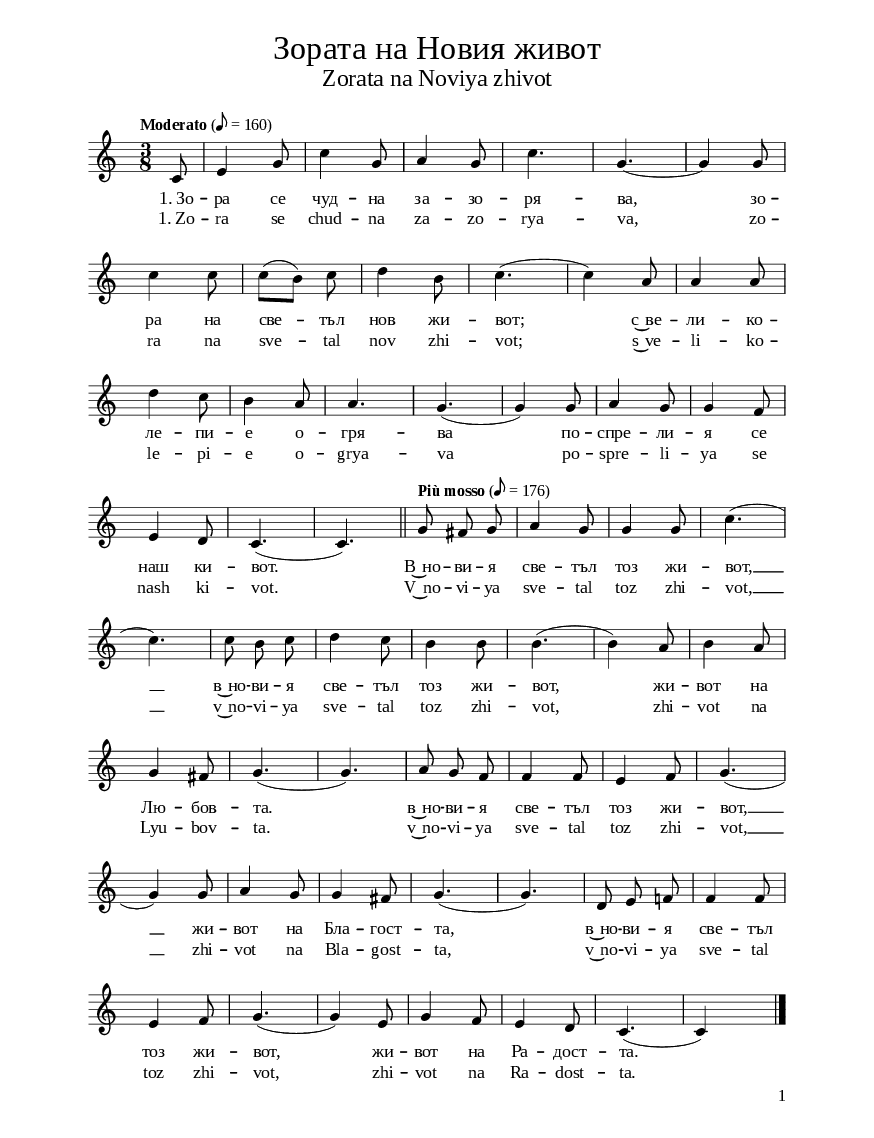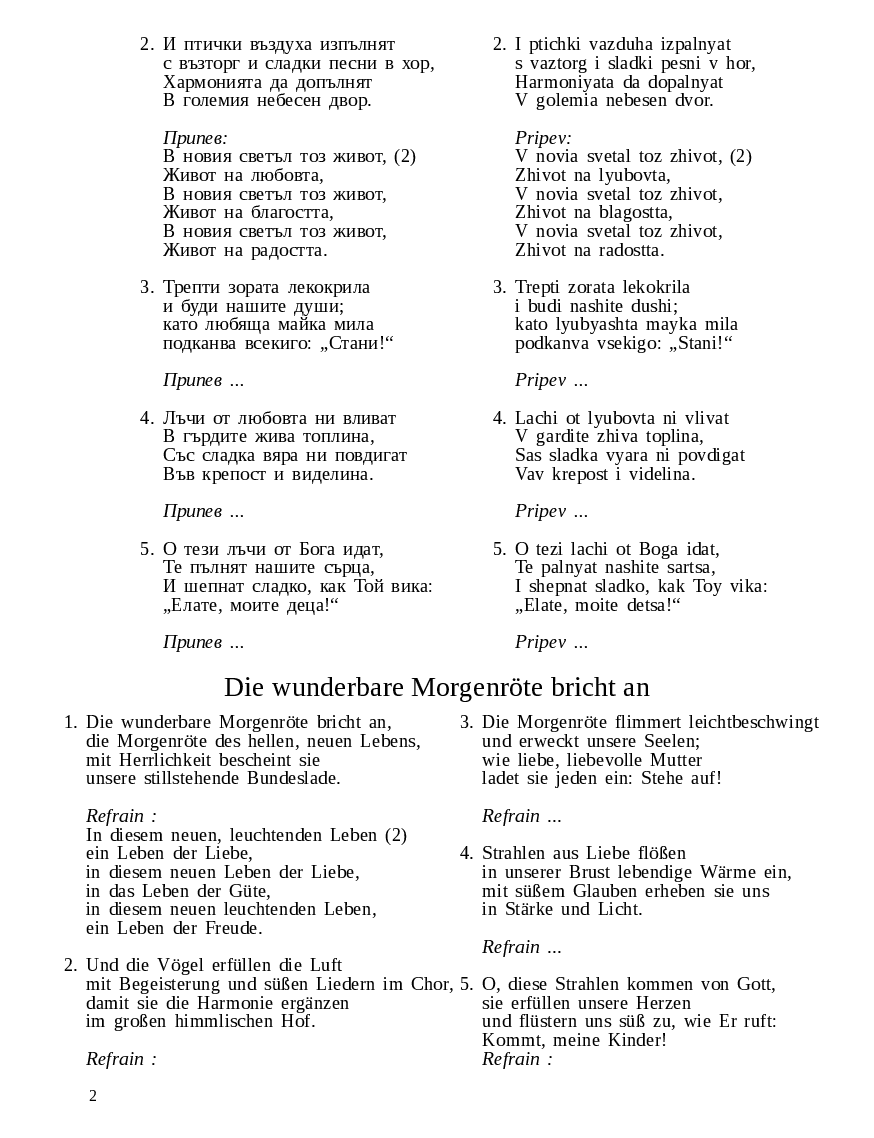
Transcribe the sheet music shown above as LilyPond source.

\version "2.24.0"

% include paper part and global functions
\include "include/globals.ily"

\bookpart {
  \include "include/bookpart-paper.ily"
  \score {
    \include "include/score-layout.ily"

    \new Voice \absolute  {
      \clef treble
      \key c \major
      \time 3/8
      \tempoFunc "Moderato" 8 "160"
      \partial 8
      \autoBeamOff
      c'8 |e'4 g'8|c''4 g'8 |a'4 g'8 |c''4.| g'4. ~ |  g'4    g'8 |\break
      c''4 c''8| \once \autoBeamOn c''8 ([  b'8  ])  \noBeam  c''8 |d''4 b'8  |c''4. ( | c''4 ) a'8| a'4 a'8| \break
      d''4  c''8| b'4 a'8| a'4. | g'4. ( |g'4 ) g'8 | a'4 g'8 | g'4 f'8 | \break
      e'4 d'8| c'4. ( | c'4. ) | \bar "||"
      \tempoFunc "Più mosso" 8 "176"
      g'8  fis'8 g'8 | a'4 g'8 | g'4 g'8 | c''4. (| \break
      c''4. ) | c''8 b'8 c''8| d''4 c''8 | b'4  b'8 | b'4.  (| b'4 )  a'8| b'4 a'8 | \break
      g'4 fis'8 | g'4. (| g'4. ) | a'8 g'8 f'8 | f'4 f'8 | e'4 f'8 | g'4. (| \break
      g'4 ) g'8 | a'4 g'8 | g'4 fis'8 | g'4. (| g'4. )| d'8 e'8 f'!8| f'4 f'8 | \break
      e'4 f'8 | g'4. (|g'4 ) e'8 | g'4 f'8 | e'4 d'8 | c'4. ( | c' 4 ) s8 | \bar "|."
    }

    \addlyrics {
      "1. Зо" -- ра се чуд -- на за -- зо -- ря -- ва, зо --
      ра на све -- тъл нов жи -- вот; с~ве -- ли -- ко --
      ле -- пи -- е о -- гря -- ва по -- спре -- ли -- я се
      наш ки -- вот. В~но -- ви -- я све -- тъл тоз жи -- вот, __
      в~но -- ви -- я све -- тъл тоз жи -- вот, жи -- вот на
      Лю -- бов -- та.  в~но -- ви -- я све -- тъл тоз жи -- вот, __
      жи -- вот на Бла -- гост -- та, в~но -- ви -- я све -- тъл
      тоз жи -- вот, жи -- вот на Ра -- дост -- та.
    }

    \addlyrics {
      "1. Zo" -- ra se chud -- na za -- zo -- rya -- va, zo --
      ra na sve -- tal nov zhi -- vot; s~ve -- li -- ko --
      le -- pi -- e o -- grya -- va po -- spre -- li -- ya se
      nash ki -- vot. V~no -- vi -- ya sve -- tal toz zhi -- vot, __
      v~no -- vi -- ya sve -- tal toz zhi -- vot, zhi -- vot na
      Lyu -- bov -- ta.  v~no -- vi -- ya sve -- tal toz zhi -- vot, __
      zhi -- vot na Bla -- gost -- ta, v~no -- vi -- ya sve -- tal
      toz zhi -- vot, zhi -- vot na Ra -- dost -- ta.
    }

    \header {
      title = \titleFunc "Зората на Новия живот" "Zorata na Noviya zhivot"
    }

    \midi{}
  } % score

  \pageBreak

  \markup \fontsize #+1.7 {
    \hspace #5
    \override #'(baseline-skip . 1.8)
    \column {
      \line { 2. И птички въздуха изпълнят }
      \line {   "   " с възторг и сладки песни в хор, }
      \line {   "   " Хармонията да допълнят }
      \line {   "   " В големия небесен двор.}

      \line { " " }
      \line { "   " \italic {Припев: } }
      \line {  "   " В новия светъл тоз живот, (2) }
      \line { "   " Живот на любовта, }
      \line {  "   " В новия светъл тоз живот,}
      \line { "   " Живот на благостта, }
      \line { "   "  В новия светъл тоз живот,}
      \line {  "   " Живот на радостта.}
      \line { " " }

      \line { 3. Трепти зората лекокрила  }
      \line {   "   " и буди нашите души; }
      \line {   "   " като любяща майка мила}
      \line {   "   " подканва всекиго: „Стани!“}

      \line { " " }
      \line { "   " \italic {Припев ...} }
      \line { " " }

      \line { 4. Лъчи от любовта ни вливат }
      \line {   "   " В гърдите жива топлина, }
      \line {   "   " Със сладка вяра ни повдигат }
      \line {   "   " Във крепост и виделина. }

      \line { " " }
      \line { "   " \italic {Припев ...} }
      \line { " " }

      \line { 5.  О тези лъчи от Бога идат, }
      \line {   "   " Те пълнят нашите сърца, }
      \line {   "   " И шепнат сладко, как Той вика: }
      \line {   "   " „Елате, моите деца!“ }
      \line { " " }
      \line { "   " \italic {Припев ...} }
      \line { " " }
    }

    \hspace #5
    \override #'(baseline-skip . 1.8)
    \column {
      \line { 2. I ptichki vazduha izpalnyat }
      \line {   "   " s vaztorg i sladki pesni v hor, }
      \line {   "   " Harmoniyata da dopalnyat }
      \line {   "   " V golemia nebesen dvor.}

      \line { " " }
      \line { "   " \italic {Pripev: } }
      \line {  "   " V novia svetal toz zhivot, (2) }

      \line { "   " Zhivot na lyubovta, }
      \line {  "   " V novia svetal toz zhivot,}
      \line { "   " Zhivot na blagostta, }
      \line { "   "  V novia svetal toz zhivot,}
      \line {  "   " Zhivot na radostta.}
      \line { " " }

      \line { 3. Trepti zorata lekokrila  }
      \line {   "   " i budi nashite dushi; }
      \line {   "   " kato lyubyashta mayka mila}
      \line {   "   " podkanva vsekigo: „Stani!“}

      \line { " " }
      \line { "   " \italic {Pripev ...} }
      \line { " " }

      \line { 4. Lachi ot lyubovta ni vlivat }
      \line {   "   " V gardite zhiva toplina, }
      \line {   "   " Sas sladka vyara ni povdigat }
      \line {   "   " Vav krepost i videlina. }

      \line { " " }
      \line { "   " \italic {Pripev ...} }
      \line { " " }

      \line { 5.  O tezi lachi ot Boga idat, }
      \line {   "   " Te palnyat nashite sartsa, }
      \line {   "   " I shepnat sladko, kak Toy vika: }
      \line {   "   " „Elate, moite detsa!“ }
      \line { " " }
      \line { "   " \italic {Pripev ...} }
      \line { " " }
    } %column
  } % markup

  \markup \empty-one

  % include foreign translation(s) of the song
  \version "2.24.0"

\markup \fill-line { \fontsize #deTitleFontSize "Die wunderbare Morgenröte bricht an" }
\markup \null
\markup \fontsize #+1.7 {

  \hspace #-3
  \vspace #0.5
  \override #'(baseline-skip . 1.8)

  \column {
    \line { 1. Die wunderbare Morgenröte bricht an, }
    \line {   "   " die Morgenröte des hellen, neuen Lebens, }
    \line {   "   " mit Herrlichkeit bescheint sie}
    \line {   "   " unsere stillstehende Bundeslade.}
    \line { " " }
      \line { "   " \italic { Refrain :}  }
    \line {    "   "In diesem neuen, leuchtenden Leben (2) }
    \line {   "   "ein Leben der Liebe, }
    \line {   "   " in diesem neuen Leben der Liebe, }
    \line {   "   " in das Leben der Güte, }
    \line {   "   "in diesem neuen leuchtenden Leben, }
    \line {   "   "ein Leben der Freude.}

      \line { " " }
      \line { 2. Und die Vögel erfüllen die Luft }
      \line {   "   "mit Begeisterung und süßen Liedern im Chor, }
      \line {   "   " damit sie die Harmonie ergänzen }
      \line {   "   " im großen himmlischen Hof. }
      \line { " " }

      \line { "   " \italic { Refrain :}  }
   
    }
     \override #'(baseline-skip . 1.8)

    \column {
      
      \line { 3. Die Morgenröte flimmert leichtbeschwingt }
      \line {   "   " und erweckt unsere Seelen; }
      \line {   "   " wie liebe, liebevolle Mutter }
      \line {   "   " ladet sie jeden ein: Stehe auf! }

      \line { " " }
      \line { "   " \italic { Refrain } ... }
       \line { " " }
      
      \line { 4. Strahlen aus Liebe flößen }
      \line {   "   " in unserer Brust lebendige Wärme ein, }
      \line {   "   " mit süßem Glauben erheben sie uns }
      \line {   "   " in Stärke und Licht.}

      \line { " " }
      \line { "   " \italic { Refrain } ... }

      \line { " " }
      \line { 5. O, diese Strahlen kommen von Gott, }
      \line {   "   " sie erfüllen unsere Herzen }
      \line {   "   " und flüstern uns süß zu, wie Er ruft: }
      \line {   "   " Kommt, meine Kinder!}
       \line { "   " \italic { Refrain :}  }

    }
}


} % bookpart
